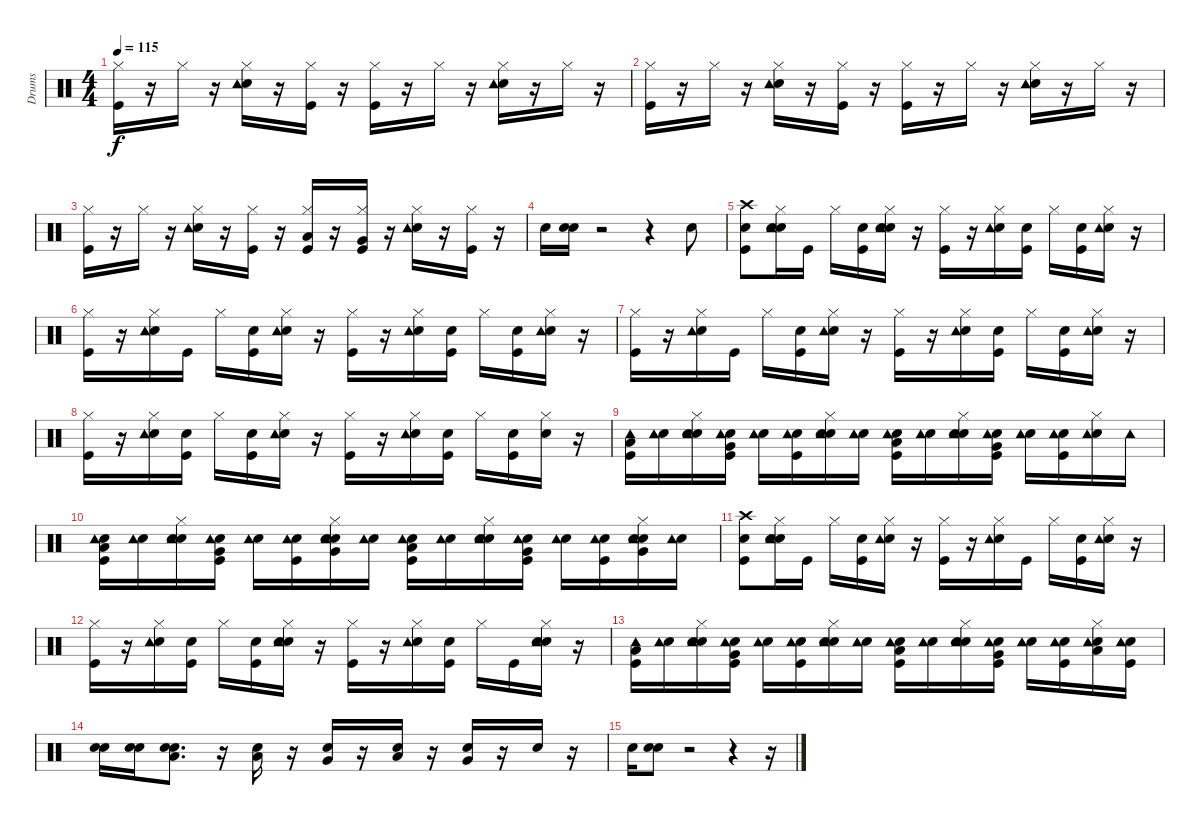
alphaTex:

\track ("Drums" "Drums") {instrument percussion}
\staff {score}
\articulation defaults
\ts (4 4)
\tempo 115
\clef neutral
\ks c
("Kick (hit)" "Hi-Hat (closed)").16{dy f} r.16 "Hi-Hat (closed)".16 r.16 ("Snare (hit) 2" "Hi-Hat (closed)" "Tambourine (hit)").16 r.16 ("Kick (hit)" "Hi-Hat (closed)").16 r.16 ("Kick (hit)" "Hi-Hat (closed)").16 r.16 "Hi-Hat (closed)".16 r.16 ("Snare (hit) 2" "Hi-Hat (closed)" "Tambourine (hit)").16 r.16 "Hi-Hat (closed)".16 r.16 |
("Kick (hit)" "Hi-Hat (closed)").16 r.16 "Hi-Hat (closed)".16 r.16 ("Snare (hit) 2" "Hi-Hat (closed)" "Tambourine (hit)").16 r.16 ("Kick (hit)" "Hi-Hat (closed)").16 r.16 ("Kick (hit)" "Hi-Hat (closed)").16 r.16 "Hi-Hat (closed)".16 r.16 ("Snare (hit) 2" "Hi-Hat (closed)" "Tambourine (hit)").16 r.16 "Hi-Hat (closed)".16 r.16 |
("Kick (hit)" "Hi-Hat (closed)").16 r.16 "Hi-Hat (closed)".16 r.16 ("Snare (hit) 2" "Hi-Hat (closed)" "Tambourine (hit)").16 r.16 ("Kick (hit)" "Hi-Hat (closed)").16 r.16 ("Kick (hit)" "Hi-Hat (closed)" "Low Tom (hit)").16 r.16 ("Kick (hit)" "Hi-Hat (closed)" "Very Low Tom (hit)").16 r.16 ("Snare (hit) 2" "Hi-Hat (closed)" "Tambourine (hit)").16 r.16 ("Kick (hit)" "Hi-Hat (closed)").16 r.16 |
"Snare (hit) 2".16 ("Snare (hit)" "Snare (hit) 2").16 r.2 r.4 "Snare (hit) 2".8 |
("Snare (hit)" "Kick (hit)" "Crash high (hit)").8 ("Snare (hit)" "Snare (hit) 2" "Hi-Hat (closed)" "Tambourine (hit)").16 "Kick (hit)".16 "Hi-Hat (closed)".16 ("Snare (hit)" "Kick (hit)").16 ("Snare (hit)" "Snare (hit) 2" "Hi-Hat (closed)" "Tambourine (hit)").16 r.16 ("Kick (hit)" "Hi-Hat (closed)").16 r.16 ("Snare (hit) 2" "Hi-Hat (closed)" "Tambourine (hit)").16 ("Snare (hit)" "Kick (hit)").16 "Hi-Hat (closed)".16 ("Snare (hit)" "Kick (hit)").16 ("Snare (hit) 2" "Hi-Hat (closed)" "Tambourine (hit)").16 r.16 |
("Kick (hit)" "Hi-Hat (closed)").16 r.16 ("Snare (hit) 2" "Hi-Hat (closed)" "Tambourine (hit)").16 "Kick (hit)".16 "Hi-Hat (closed)".16 ("Snare (hit)" "Kick (hit)").16 ("Snare (hit) 2" "Hi-Hat (closed)" "Tambourine (hit)").16 r.16 ("Kick (hit)" "Hi-Hat (closed)").16 r.16 ("Snare (hit) 2" "Hi-Hat (closed)" "Tambourine (hit)").16 ("Snare (hit)" "Kick (hit)").16 "Hi-Hat (closed)".16 ("Snare (hit)" "Kick (hit)").16 ("Snare (hit) 2" "Hi-Hat (closed)" "Tambourine (hit)").16 r.16 |
("Kick (hit)" "Hi-Hat (closed)").16 r.16 ("Snare (hit) 2" "Hi-Hat (closed)" "Tambourine (hit)").16 "Kick (hit)".16 "Hi-Hat (closed)".16 ("Snare (hit)" "Kick (hit)").16 ("Snare (hit) 2" "Hi-Hat (closed)" "Tambourine (hit)").16 r.16 ("Kick (hit)" "Hi-Hat (closed)").16 r.16 ("Snare (hit) 2" "Hi-Hat (closed)" "Tambourine (hit)").16 ("Snare (hit)" "Kick (hit)").16 "Hi-Hat (closed)".16 ("Snare (hit)" "Kick (hit)").16 ("Snare (hit) 2" "Hi-Hat (closed)" "Tambourine (hit)").16 r.16 |
("Kick (hit)" "Hi-Hat (closed)").16 r.16 ("Snare (hit) 2" "Hi-Hat (closed)" "Tambourine (hit)").16 ("Snare (hit)" "Kick (hit)").16 "Hi-Hat (closed)".16 ("Snare (hit)" "Kick (hit)").16 ("Snare (hit) 2" "Hi-Hat (closed)" "Tambourine (hit)").16 r.16 ("Kick (hit)" "Hi-Hat (closed)").16 r.16 ("Snare (hit) 2" "Hi-Hat (closed)" "Tambourine (hit)").16 ("Snare (hit)" "Kick (hit)").16 "Hi-Hat (closed)".16 ("Snare (hit)" "Kick (hit)").16 ("Snare (hit) 2" "Hi-Hat (closed)").16 r.16 |
("Kick (hit)" "Low Tom (hit)" "Tambourine (hit)").16 ("Snare (hit)" "Tambourine (hit)").16 ("Snare (hit)" "Snare (hit) 2" "Hi-Hat (closed)" "Tambourine (hit)").16 ("Snare (hit)" "Kick (hit)" "Very Low Tom (hit)" "Tambourine (hit)").16 ("Snare (hit)" "Tambourine (hit)").16 ("Snare (hit)" "Kick (hit)" "Tambourine (hit)").16 ("Snare (hit)" "Snare (hit) 2" "Hi-Hat (closed)" "Tambourine (hit)").16 ("Snare (hit)" "Tambourine (hit)").16 ("Snare (hit)" "Kick (hit)" "Low Tom (hit)" "Tambourine (hit)").16 ("Snare (hit)" "Tambourine (hit)").16 ("Snare (hit)" "Snare (hit) 2" "Hi-Hat (closed)" "Tambourine (hit)").16 ("Snare (hit)" "Kick (hit)" "Very Low Tom (hit)" "Tambourine (hit)").16 ("Snare (hit)" "Tambourine (hit)").16 ("Snare (hit)" "Kick (hit)" "Tambourine (hit)").16 ("Snare (hit) 2" "Hi-Hat (closed)" "Tambourine (hit)").16 "Tambourine (hit)".16 |
("Snare (hit)" "Kick (hit)" "Low Tom (hit)" "Tambourine (hit)").16 ("Snare (hit)" "Tambourine (hit)").16 ("Snare (hit)" "Snare (hit) 2" "Hi-Hat (closed)" "Tambourine (hit)").16 ("Snare (hit)" "Kick (hit)" "Very Low Tom (hit)" "Tambourine (hit)").16 ("Snare (hit)" "Tambourine (hit)").16 ("Snare (hit)" "Kick (hit)" "Tambourine (hit)").16 ("Snare (hit)" "Snare (hit) 2" "Hi-Hat (closed)" "Very Low Tom (hit)" "Tambourine (hit)").16 ("Snare (hit)" "Tambourine (hit)").16 ("Snare (hit)" "Kick (hit)" "Low Tom (hit)" "Tambourine (hit)").16 ("Snare (hit)" "Tambourine (hit)").16 ("Snare (hit)" "Snare (hit) 2" "Hi-Hat (closed)" "Tambourine (hit)").16 ("Snare (hit)" "Kick (hit)" "Very Low Tom (hit)" "Tambourine (hit)").16 ("Snare (hit)" "Tambourine (hit)").16 ("Snare (hit)" "Kick (hit)" "Tambourine (hit)").16 ("Snare (hit)" "Snare (hit) 2" "Hi-Hat (closed)" "Very Low Tom (hit)" "Tambourine (hit)").16 ("Snare (hit)" "Tambourine (hit)").16 |
("Snare (hit)" "Kick (hit)" "Crash high (hit)").8 ("Snare (hit)" "Snare (hit) 2" "Hi-Hat (closed)" "Tambourine (hit)").16 "Kick (hit)".16 "Hi-Hat (closed)".16 ("Snare (hit)" "Kick (hit)").16 ("Snare (hit) 2" "Hi-Hat (closed)" "Tambourine (hit)").16 r.16 ("Kick (hit)" "Hi-Hat (closed)").16 r.16 ("Snare (hit) 2" "Hi-Hat (closed)" "Tambourine (hit)").16 "Kick (hit)".16 "Hi-Hat (closed)".16 ("Snare (hit)" "Kick (hit)").16 ("Snare (hit) 2" "Hi-Hat (closed)" "Tambourine (hit)").16 r.16 |
("Kick (hit)" "Hi-Hat (closed)").16 r.16 ("Snare (hit) 2" "Hi-Hat (closed)" "Tambourine (hit)").16 ("Snare (hit)" "Kick (hit)").16 "Hi-Hat (closed)".16 ("Snare (hit)" "Kick (hit)").16 ("Snare (hit)" "Snare (hit) 2" "Hi-Hat (closed)" "Tambourine (hit)").16 r.16 ("Kick (hit)" "Hi-Hat (closed)").16 r.16 ("Snare (hit) 2" "Hi-Hat (closed)" "Tambourine (hit)").16 ("Snare (hit)" "Kick (hit)").16 "Hi-Hat (closed)".16 "Kick (hit)".16 ("Snare (hit)" "Snare (hit) 2" "Hi-Hat (closed)" "Tambourine (hit)").16 r.16 |
("Kick (hit)" "Low Tom (hit)" "Tambourine (hit)").16 ("Snare (hit)" "Tambourine (hit)").16 ("Snare (hit)" "Snare (hit) 2" "Hi-Hat (closed)" "Tambourine (hit)").16 ("Snare (hit)" "Kick (hit)" "Very Low Tom (hit)" "Tambourine (hit)").16 ("Snare (hit)" "Tambourine (hit)").16 ("Snare (hit)" "Kick (hit)" "Tambourine (hit)").16 ("Snare (hit)" "Snare (hit) 2" "Hi-Hat (closed)" "Tambourine (hit)").16 ("Snare (hit)" "Tambourine (hit)").16 ("Snare (hit)" "Kick (hit)" "Low Tom (hit)" "Tambourine (hit)").16 ("Snare (hit)" "Tambourine (hit)").16 ("Snare (hit)" "Snare (hit) 2" "Hi-Hat (closed)" "Tambourine (hit)").16 ("Snare (hit)" "Kick (hit)" "Very Low Tom (hit)" "Tambourine (hit)").16 ("Snare (hit)" "Tambourine (hit)").16 ("Snare (hit)" "Kick (hit)" "Tambourine (hit)").16 ("Snare (hit)" "Hi-Hat (closed)" "Low Tom (hit)" "Tambourine (hit)").16 ("Snare (hit)" "Kick (hit)" "Tambourine (hit)").16 |
("Snare (hit)" "Snare (hit) 2").16 ("Snare (hit)" "Snare (hit) 2").16 ("Snare (hit)" "Snare (hit) 2" "Low Floor Tom (hit)").8{d} r.16 ("Snare (hit) 2" "Low Floor Tom (hit)").16 r.16 ("Snare (hit) 2" "Very Low Tom (hit)").16 r.16 ("Snare (hit) 2" "Low Tom (hit)").16 r.16 ("Snare (hit) 2" "Very Low Tom (hit)").16 r.16 "Snare (hit) 2".16 r.16 |
"Snare (hit) 2".16 ("Snare (hit)" "Snare (hit) 2").8 r.2 r.4 r.16
